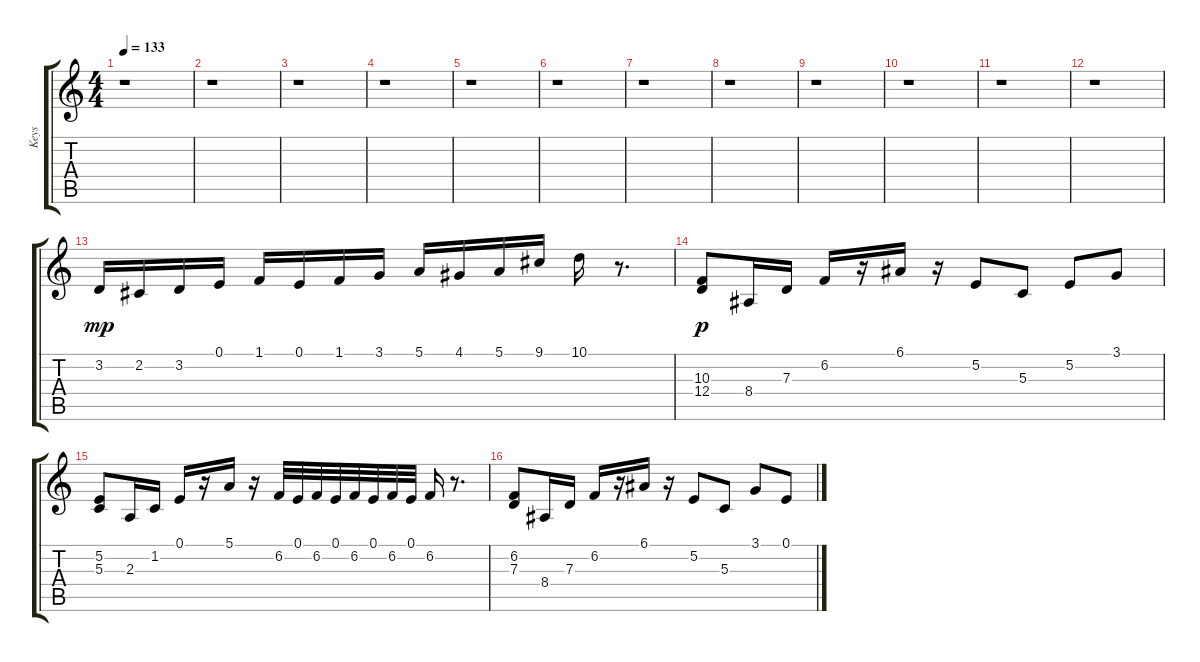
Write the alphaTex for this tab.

\track ("Keys" "Keys") {instrument harpsichord}
\staff {score tabs}
\tuning (E4 B3 G3 D3 A2 E2) {hide}
\ts (4 4)
\tempo 133
\clef g2
\ks c
r.1{dy mp} |
r.1 |
r.1 |
r.1 |
r.1 |
r.1 |
r.1 |
r.1 |
r.1 |
r.1 |
r.1 |
r.1 |
3.2.16 2.2.16 3.2.16 0.1.16 1.1.16 0.1.16 1.1.16 3.1.16 5.1.16 4.1.16 5.1.16 9.1.16 10.1.16 r.8{d} |
(10.3 12.4).8{dy p} 8.4.16 7.3.16 6.2.16 r.16 6.1.16 r.16 5.2.8 5.3.8 5.2.8 3.1.8 |
(5.2 5.3).8 2.3.16 1.2.16 0.1.16 r.16 5.1.16 r.16 6.2.32 0.1.32 6.2.32 0.1.32 6.2.32 0.1.32 6.2.32 0.1.32 6.2.16 r.8{d} |
(6.2 7.3).8 8.4.16 7.3.16 6.2.16 r.16 6.1.16 r.16 5.2.8 5.3.8 3.1.8 0.1.8
